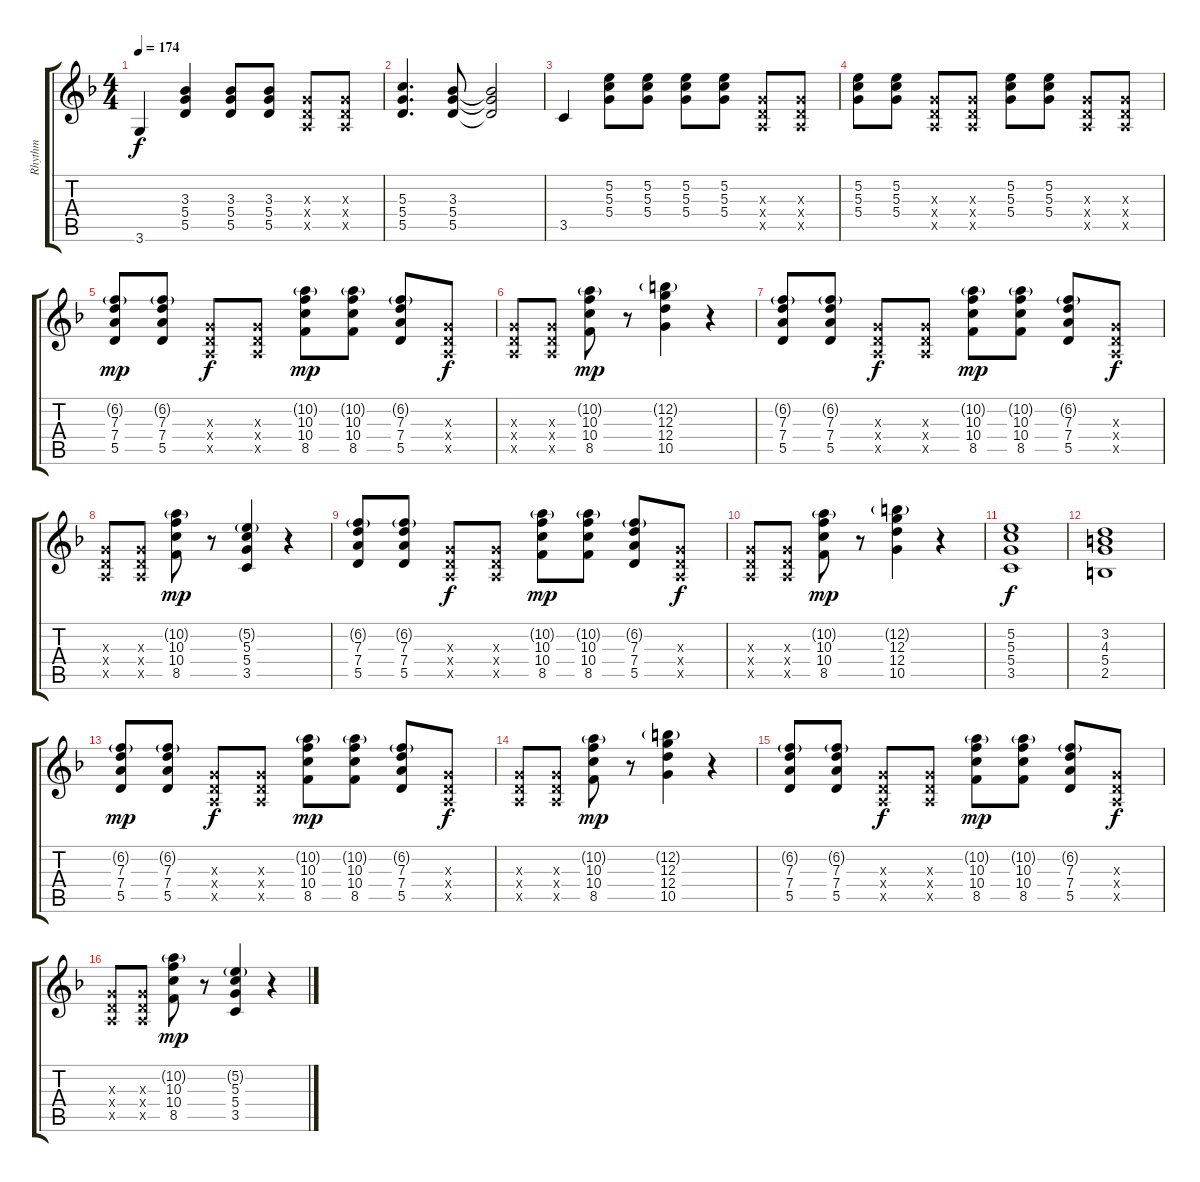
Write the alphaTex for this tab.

\track ("Rhythm" "Rhythm") {instrument overdrivenguitar}
\staff {score tabs}
\tuning (E4 B3 G3 D3 A2 E2) {hide}
\ts (4 4)
\tempo 174
\clef g2
\ks dminor
3.6.4{dy f} (3.3 5.4 5.5).4 (3.3 5.4 5.5).8 (3.3 5.4 5.5).8 (0.3{x} 0.4{x} 0.5{x}).8 (0.3{x} 0.4{x} 0.5{x}).8 |
(5.3 5.4 5.5).4{d} (3.3 5.4 5.5).8 (3.3{t} 5.4{t} 5.5{t}).2 |
3.5.4 (5.2 5.3 5.4).8 (5.2 5.3 5.4).8 (5.2 5.3 5.4).8 (5.2 5.3 5.4).8 (0.3{x} 0.4{x} 0.5{x}).8 (0.3{x} 0.4{x} 0.5{x}).8 |
(5.2 5.3 5.4).8 (5.2 5.3 5.4).8 (0.3{x} 0.4{x} 0.5{x}).8 (0.3{x} 0.4{x} 0.5{x}).8 (5.2 5.3 5.4).8 (5.2 5.3 5.4).8 (0.3{x} 0.4{x} 0.5{x}).8 (0.3{x} 0.4{x} 0.5{x}).8 |
(6.2{g} 7.3 7.4 5.5).8{dy mp} (6.2{g} 7.3 7.4 5.5).8 (0.3{x} 0.4{x} 0.5{x}).8{dy f} (0.3{x} 0.4{x} 0.5{x}).8 (10.2{g} 10.3 10.4 8.5).8{dy mp} (10.2{g} 10.3 10.4 8.5).8 (6.2{g} 7.3 7.4 5.5).8 (0.3{x} 0.4{x} 0.5{x}).8{dy f} |
(0.3{x} 0.4{x} 0.5{x}).8 (0.3{x} 0.4{x} 0.5{x}).8 (10.2{g} 10.3 10.4 8.5).8{dy mp} r.8 (12.2{g} 12.3 12.4 10.5).4 r.4 |
(6.2{g} 7.3 7.4 5.5).8 (6.2{g} 7.3 7.4 5.5).8 (0.3{x} 0.4{x} 0.5{x}).8{dy f} (0.3{x} 0.4{x} 0.5{x}).8 (10.2{g} 10.3 10.4 8.5).8{dy mp} (10.2{g} 10.3 10.4 8.5).8 (6.2{g} 7.3 7.4 5.5).8 (0.3{x} 0.4{x} 0.5{x}).8{dy f} |
(0.3{x} 0.4{x} 0.5{x}).8 (0.3{x} 0.4{x} 0.5{x}).8 (10.2{g} 10.3 10.4 8.5).8{dy mp} r.8 (5.2{g} 5.3 5.4 3.5).4 r.4 |
(6.2{g} 7.3 7.4 5.5).8 (6.2{g} 7.3 7.4 5.5).8 (0.3{x} 0.4{x} 0.5{x}).8{dy f} (0.3{x} 0.4{x} 0.5{x}).8 (10.2{g} 10.3 10.4 8.5).8{dy mp} (10.2{g} 10.3 10.4 8.5).8 (6.2{g} 7.3 7.4 5.5).8 (0.3{x} 0.4{x} 0.5{x}).8{dy f} |
(0.3{x} 0.4{x} 0.5{x}).8 (0.3{x} 0.4{x} 0.5{x}).8 (10.2{g} 10.3 10.4 8.5).8{dy mp} r.8 (12.2{g} 12.3 12.4 10.5).4 r.4 |
(5.2 5.3 5.4 3.5).1{dy f} |
(3.2 4.3 5.4 2.5).1 |
(6.2{g} 7.3 7.4 5.5).8{dy mp} (6.2{g} 7.3 7.4 5.5).8 (0.3{x} 0.4{x} 0.5{x}).8{dy f} (0.3{x} 0.4{x} 0.5{x}).8 (10.2{g} 10.3 10.4 8.5).8{dy mp} (10.2{g} 10.3 10.4 8.5).8 (6.2{g} 7.3 7.4 5.5).8 (0.3{x} 0.4{x} 0.5{x}).8{dy f} |
(0.3{x} 0.4{x} 0.5{x}).8 (0.3{x} 0.4{x} 0.5{x}).8 (10.2{g} 10.3 10.4 8.5).8{dy mp} r.8 (12.2{g} 12.3 12.4 10.5).4 r.4 |
(6.2{g} 7.3 7.4 5.5).8 (6.2{g} 7.3 7.4 5.5).8 (0.3{x} 0.4{x} 0.5{x}).8{dy f} (0.3{x} 0.4{x} 0.5{x}).8 (10.2{g} 10.3 10.4 8.5).8{dy mp} (10.2{g} 10.3 10.4 8.5).8 (6.2{g} 7.3 7.4 5.5).8 (0.3{x} 0.4{x} 0.5{x}).8{dy f} |
(0.3{x} 0.4{x} 0.5{x}).8 (0.3{x} 0.4{x} 0.5{x}).8 (10.2{g} 10.3 10.4 8.5).8{dy mp} r.8 (5.2{g} 5.3 5.4 3.5).4 r.4
